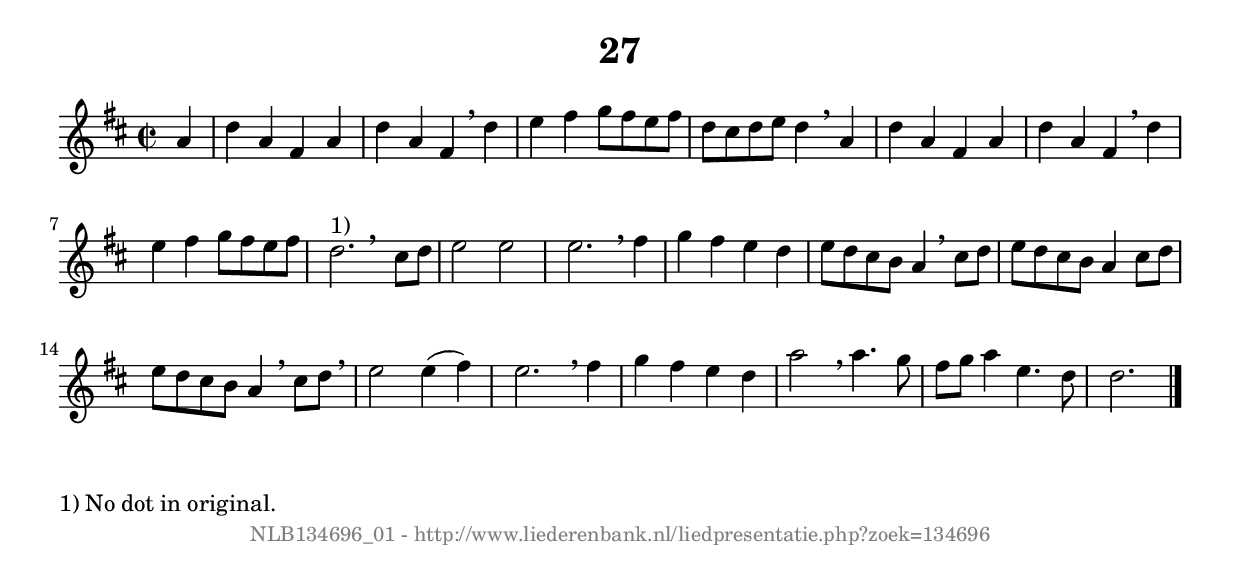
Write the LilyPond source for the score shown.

%
% produced by wce2krn 1.64 (7 June 2014)
%
\version"2.16"
#(append! paper-alist '(("long" . (cons (* 210 mm) (* 2000 mm)))))
#(set-default-paper-size "long")
sb = {\breathe}
mBreak = {\breathe }
bBreak = {\breathe }
x = {\once\override NoteHead #'style = #'cross }
gl=\glissando
itime={\override Staff.TimeSignature #'stencil = ##f }
ficta = {\once\set suggestAccidentals = ##t}
fine = {\once\override Score.RehearsalMark #'self-alignment-X = #1 \mark \markup {\italic{Fine}}}
dc = {\once\override Score.RehearsalMark #'self-alignment-X = #1 \mark \markup {\italic{D.C.}}}
dcf = {\once\override Score.RehearsalMark #'self-alignment-X = #1 \mark \markup {\italic{D.C. al Fine}}}
dcc = {\once\override Score.RehearsalMark #'self-alignment-X = #1 \mark \markup {\italic{D.C. al Coda}}}
ds = {\once\override Score.RehearsalMark #'self-alignment-X = #1 \mark \markup {\italic{D.S.}}}
dsf = {\once\override Score.RehearsalMark #'self-alignment-X = #1 \mark \markup {\italic{D.S. al Fine}}}
dsc = {\once\override Score.RehearsalMark #'self-alignment-X = #1 \mark \markup {\italic{D.S. al Coda}}}
pv = {\set Score.repeatCommands = #'((volta "1"))}
sv = {\set Score.repeatCommands = #'((volta "2"))}
tv = {\set Score.repeatCommands = #'((volta "3"))}
qv = {\set Score.repeatCommands = #'((volta "4"))}
xv = {\set Score.repeatCommands = #'((volta #f))}
\header{ tagline = ""
title = "27"
}
\score {{
\key d \major
\relative g'
{
\set melismaBusyProperties = #'()
\partial 32*8
\time 2/2
\tempo 4=120
\override Score.MetronomeMark #'transparent = ##t
\override Score.RehearsalMark #'break-visibility = #(vector #t #t #f)
a4 d a fis a d a fis \sb d'e fis g8 fis e fis d cis d e d4 \sb a d a fis a d a fis \sb d'e fis g8 fis e fis d2.^"1)" \bar":|:" \bBreak
cis8 d e2 e2 e2. \sb fis4 g fis e d e8 d cis b a4 \sb cis8 d e d cis b a4 cis8 d e d cis b a4 \sb cis8 d \mBreak \bar "|"
e2 e4( fis) e2. \sb fis4 g fis e d a'2 \sb a4. g8 fis g a4 e4. d8 d2. \bar"|."
 }}
 \midi { }
 \layout {
            indent = 0.0\cm
}
}
\markup { \wordwrap-string #" 
1) No dot in original.
"}
\markup { \vspace #0 } \markup { \with-color #grey \fill-line { \center-column { \smaller "NLB134696_01 - http://www.liederenbank.nl/liedpresentatie.php?zoek=134696" } } }
